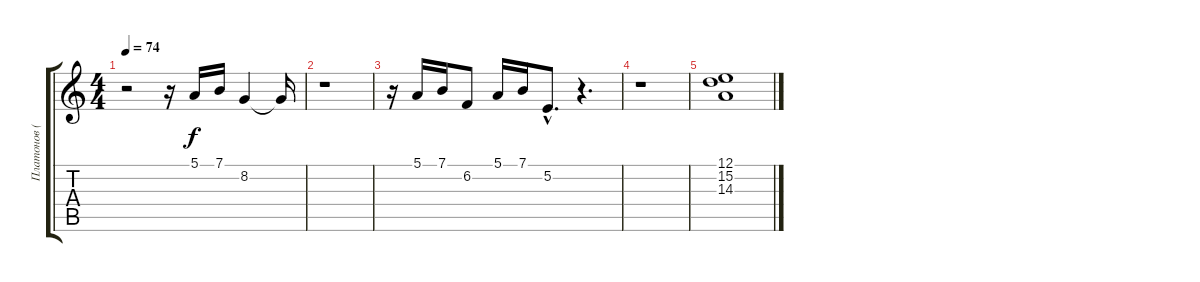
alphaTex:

\track ("Платонов (Клавиш. 2)" "Платонов (") {instrument percussiveorgan}
\staff {score tabs}
\tuning (E4 B3 G3 D3 A2 E2) {hide}
\ts (4 4)
\tempo 74
\clef g2
\ks c
r.2{dy f} r.16 5.1.16 7.1.16 8.2.4 8.2{t}.16 |
r.1 |
r.16 5.1.16 7.1.16 6.2.8 5.1.16 7.1.16 5.2{hac}.8{d} r.4{d} |
r.1 |
(12.1 15.2 14.3).1{instrument rockorgan}
